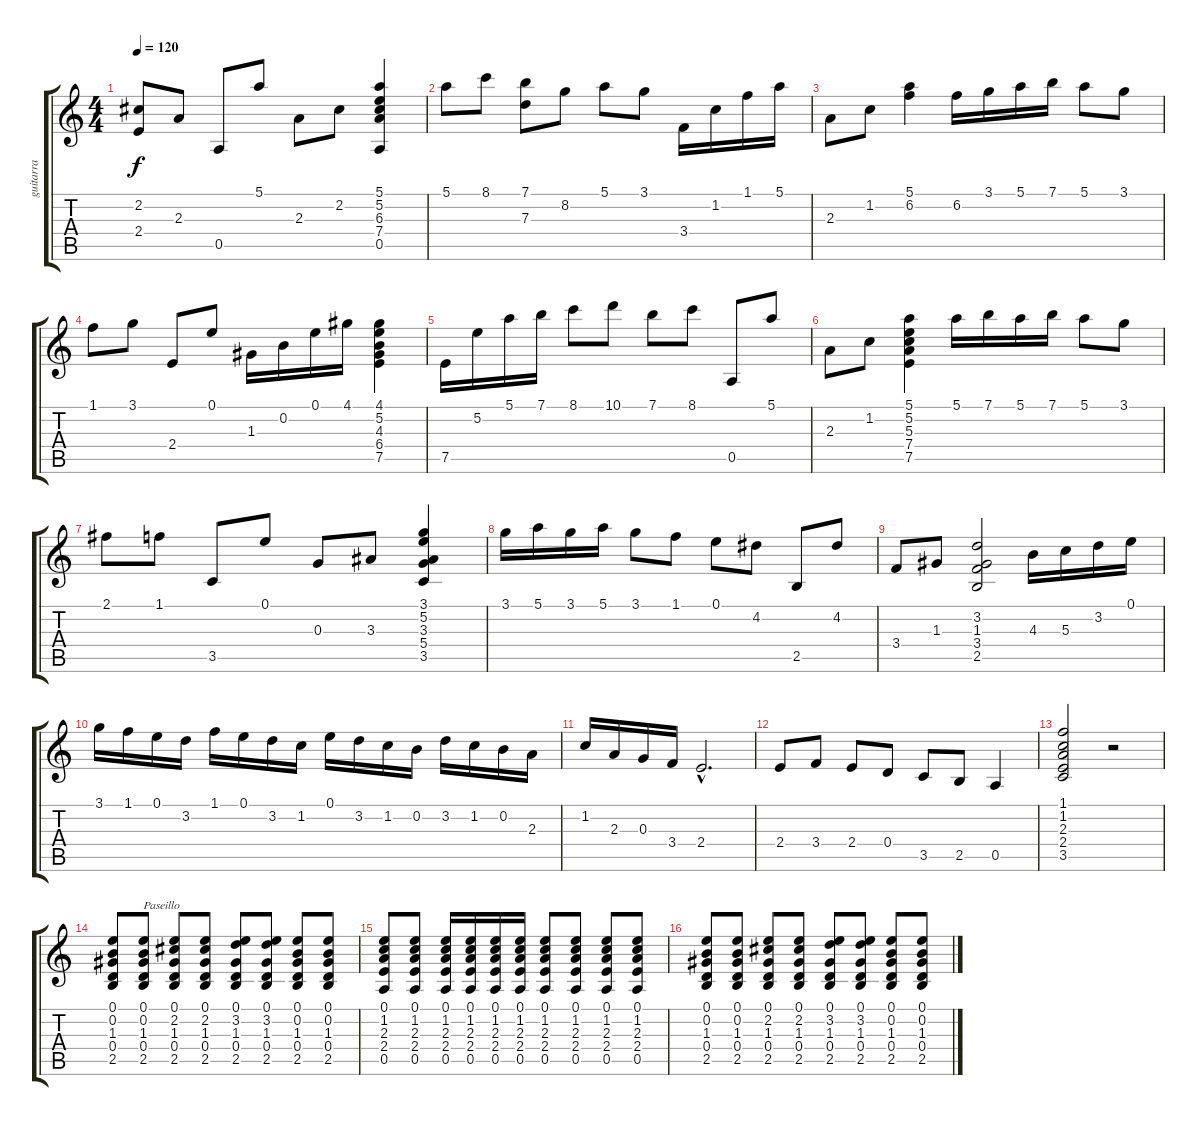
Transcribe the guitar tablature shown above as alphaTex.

\track ("guitarra" "guitarra") {instrument acousticguitarnylon}
\staff {score tabs}
\tuning (E4 B3 G3 D3 A2 E2) {hide}
\ts (4 4)
\tempo 120
\clef g2
\ks c
(2.2 2.4).8{dy f} 2.3.8 0.5.8 5.1.8 2.3.8 2.2.8 (5.1 5.2 6.3 7.4 0.5).4 |
5.1.8 8.1.8 (7.1 7.3).8 8.2.8 5.1.8 3.1.8 3.4.16 1.2.16 1.1.16 5.1.16 |
2.3.8 1.2.8 (5.1 6.2).4 6.2.16 3.1.16 5.1.16 7.1.16 5.1.8 3.1.8 |
1.1.8 3.1.8 2.4.8 0.1.8 1.3.16 0.2.16 0.1.16 4.1.16 (4.1 5.2 4.3 6.4 7.5).4 |
7.5.16 5.2.16 5.1.16 7.1.16 8.1.8 10.1.8 7.1.8 8.1.8 0.5.8 5.1.8 |
2.3.8 1.2.8 (5.1 5.2 5.3 7.4 7.5).4 5.1.16 7.1.16 5.1.16 7.1.16 5.1.8 3.1.8 |
2.1.8 1.1.8 3.5.8 0.1.8 0.3.8 3.3.8 (3.1 5.2 3.3 5.4 3.5).4 |
3.1.16 5.1.16 3.1.16 5.1.16 3.1.8 1.1.8 0.1.8 4.2.8 2.5.8 4.2.8 |
3.4.8 1.3.8 (3.2 1.3 3.4 2.5).2 4.3.16 5.3.16 3.2.16 0.1.16 |
3.1.16 1.1.16 0.1.16 3.2.16 1.1.16 0.1.16 3.2.16 1.2.16 0.1.16 3.2.16 1.2.16 0.2.16 3.2.16 1.2.16 0.2.16 2.3.16 |
1.2.16 2.3.16 0.3.16 3.4.16 2.4{hac}.2{d} |
2.4.8 3.4.8 2.4.8 0.4.8 3.5.8 2.5.8 0.5.4 |
(1.1 1.2 2.3 2.4 3.5).2 r.2 |
(0.1 0.2 1.3 0.4 2.5).8 (0.1 0.2 1.3 0.4 2.5).8{txt "Paseillo"} (0.1 2.2 1.3 0.4 2.5).8 (0.1 2.2 1.3 0.4 2.5).8 (0.1 3.2 1.3 0.4 2.5).8 (0.1 3.2 1.3 0.4 2.5).8 (0.1 0.2 1.3 0.4 2.5).8 (0.1 0.2 1.3 0.4 2.5).8 |
(0.1 1.2 2.3 2.4 0.5).8 (0.1 1.2 2.3 2.4 0.5).8 (0.1 1.2 2.3 2.4 0.5).16 (0.1 1.2 2.3 2.4 0.5).16 (0.1 1.2 2.3 2.4 0.5).16 (0.1 1.2 2.3 2.4 0.5).16 (0.1 1.2 2.3 2.4 0.5).8 (0.1 1.2 2.3 2.4 0.5).8 (0.1 1.2 2.3 2.4 0.5).8 (0.1 1.2 2.3 2.4 0.5).8 |
(0.1 0.2 1.3 0.4 2.5).8 (0.1 0.2 1.3 0.4 2.5).8 (0.1 2.2 1.3 0.4 2.5).8 (0.1 2.2 1.3 0.4 2.5).8 (0.1 3.2 1.3 0.4 2.5).8 (0.1 3.2 1.3 0.4 2.5).8 (0.1 0.2 1.3 0.4 2.5).8 (0.1 0.2 1.3 0.4 2.5).8
